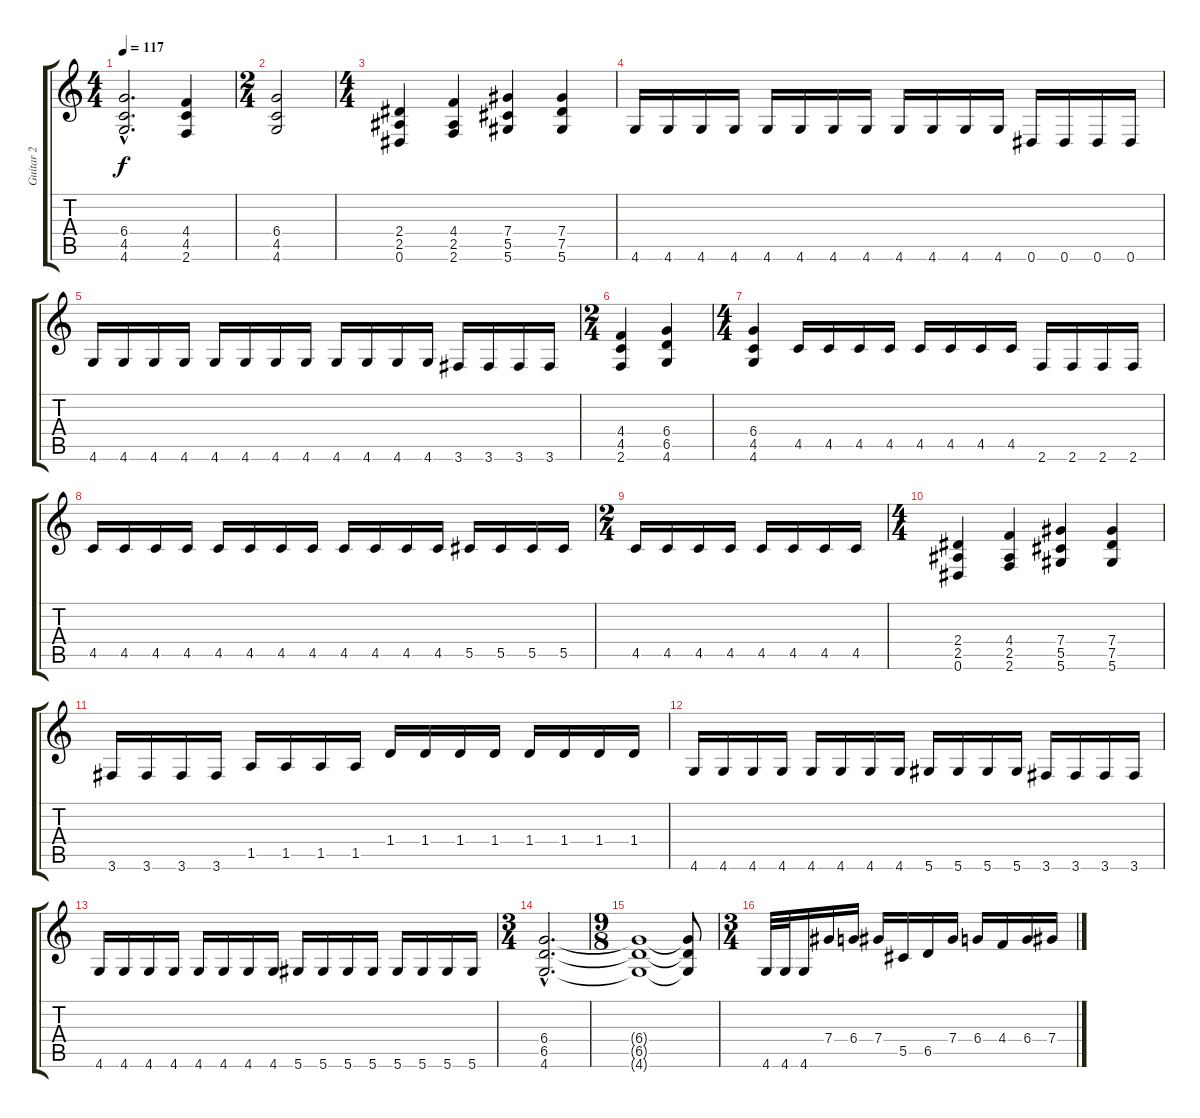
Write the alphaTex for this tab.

\track ("Guitar 2" "Guitar 2") {instrument distortionguitar}
\staff {score tabs}
\tuning (Eb4 Bb3 Gb3 Db3 Ab2 Eb2) {hide}
\ts (4 4)
\tempo 117
\clef g2
\ks c
(6.4{hac} 4.5{hac} 4.6{hac}).2{d dy f} (4.4 4.5 2.6).4 |
\ts (2 4)
(6.4 4.5 4.6).2 |
\ts (4 4)
(2.4 2.5 0.6).4 (4.4 2.5 2.6).4 (7.4 5.5 5.6).4 (7.4 7.5 5.6).4 |
4.6.16 4.6.16 4.6.16 4.6.16 4.6.16 4.6.16 4.6.16 4.6.16 4.6.16 4.6.16 4.6.16 4.6.16 0.6.16 0.6.16 0.6.16 0.6.16 |
4.6.16 4.6.16 4.6.16 4.6.16 4.6.16 4.6.16 4.6.16 4.6.16 4.6.16 4.6.16 4.6.16 4.6.16 3.6.16 3.6.16 3.6.16 3.6.16 |
\ts (2 4)
(4.4 4.5 2.6).4 (6.4 6.5 4.6).4 |
\ts (4 4)
(6.4 4.5 4.6).4 4.5.16 4.5.16 4.5.16 4.5.16 4.5.16 4.5.16 4.5.16 4.5.16 2.6.16 2.6.16 2.6.16 2.6.16 |
4.5.16 4.5.16 4.5.16 4.5.16 4.5.16 4.5.16 4.5.16 4.5.16 4.5.16 4.5.16 4.5.16 4.5.16 5.5.16 5.5.16 5.5.16 5.5.16 |
\ts (2 4)
4.5.16 4.5.16 4.5.16 4.5.16 4.5.16 4.5.16 4.5.16 4.5.16 |
\ts (4 4)
(2.4 2.5 0.6).4 (4.4 2.5 2.6).4 (7.4 5.5 5.6).4 (7.4 7.5 5.6).4 |
3.6.16 3.6.16 3.6.16 3.6.16 1.5.16 1.5.16 1.5.16 1.5.16 1.4.16 1.4.16 1.4.16 1.4.16 1.4.16 1.4.16 1.4.16 1.4.16 |
4.6.16 4.6.16 4.6.16 4.6.16 4.6.16 4.6.16 4.6.16 4.6.16 5.6.16 5.6.16 5.6.16 5.6.16 3.6.16 3.6.16 3.6.16 3.6.16 |
4.6.16 4.6.16 4.6.16 4.6.16 4.6.16 4.6.16 4.6.16 4.6.16 5.6.16 5.6.16 5.6.16 5.6.16 5.6.16 5.6.16 5.6.16 5.6.16 |
\ts (3 4)
(6.4{hac} 6.5{hac} 4.6{hac}).2{d} |
\ts (9 8)
(6.4{t} 6.5{t} 4.6{t}).1 (6.4{t} 6.5{t} 4.6{t}).8 |
\ts (3 4)
4.6.32 4.6.32 4.6.16 7.4.16 6.4.16 7.4.16 5.5.16 6.5.16 7.4.16 6.4.16 4.4.16 6.4.16 7.4.16
